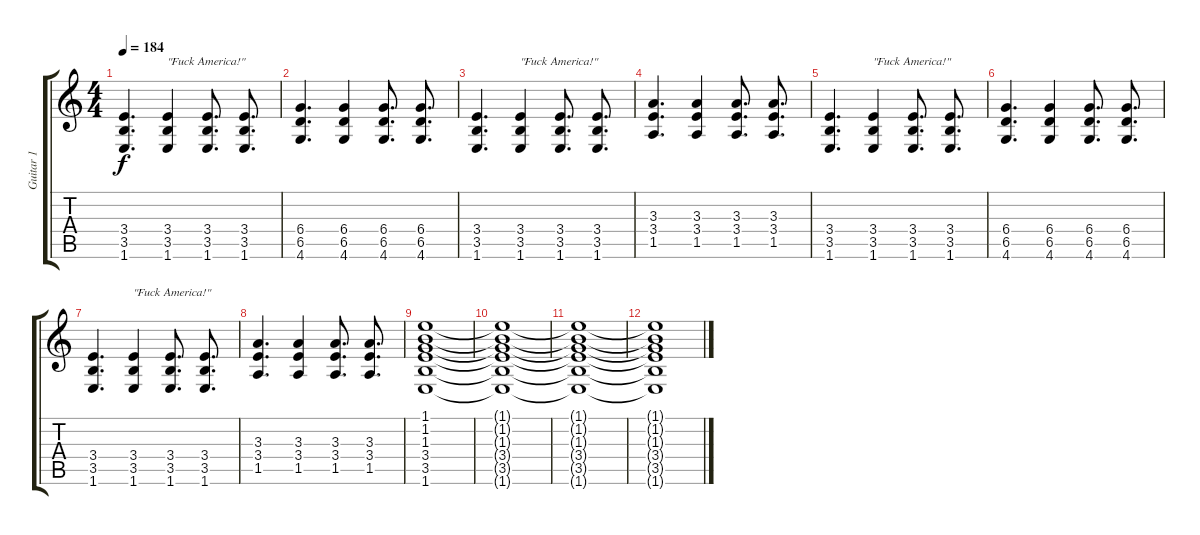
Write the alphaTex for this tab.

\track ("Guitar 1" "Guitar 1") {instrument electricguitarclean}
\staff {score tabs}
\tuning (Eb4 Bb3 Gb3 Db3 Ab2 Eb2) {hide}
\ts (4 4)
\tempo 184
\clef g2
\ks c
(3.4 3.5 1.6).4{d dy f} (3.4 3.5 1.6).4{txt "\"Fuck America!\""} (3.4 3.5 1.6).8{d} (3.4 3.5 1.6).8{d} |
(6.4 6.5 4.6).4{d} (6.4 6.5 4.6).4 (6.4 6.5 4.6).8{d} (6.4 6.5 4.6).8{d} |
(3.4 3.5 1.6).4{d} (3.4 3.5 1.6).4{txt "\"Fuck America!\""} (3.4 3.5 1.6).8{d} (3.4 3.5 1.6).8{d} |
(3.3 3.4 1.5).4{d} (3.3 3.4 1.5).4 (3.3 3.4 1.5).8{d} (3.3 3.4 1.5).8{d} |
(3.4 3.5 1.6).4{d} (3.4 3.5 1.6).4{txt "\"Fuck America!\""} (3.4 3.5 1.6).8{d} (3.4 3.5 1.6).8{d} |
(6.4 6.5 4.6).4{d} (6.4 6.5 4.6).4 (6.4 6.5 4.6).8{d} (6.4 6.5 4.6).8{d} |
(3.4 3.5 1.6).4{d} (3.4 3.5 1.6).4{txt "\"Fuck America!\""} (3.4 3.5 1.6).8{d} (3.4 3.5 1.6).8{d} |
(3.3 3.4 1.5).4{d} (3.3 3.4 1.5).4 (3.3 3.4 1.5).8{d} (3.3 3.4 1.5).8{d} |
(1.1 1.2 1.3 3.4 3.5 1.6).1 |
(1.1{t} 1.2{t} 1.3{t} 3.4{t} 3.5{t} 1.6{t}).1 |
(1.1{t} 1.2{t} 1.3{t} 3.4{t} 3.5{t} 1.6{t}).1 |
(1.1{t} 1.2{t} 1.3{t} 3.4{t} 3.5{t} 1.6{t}).1
